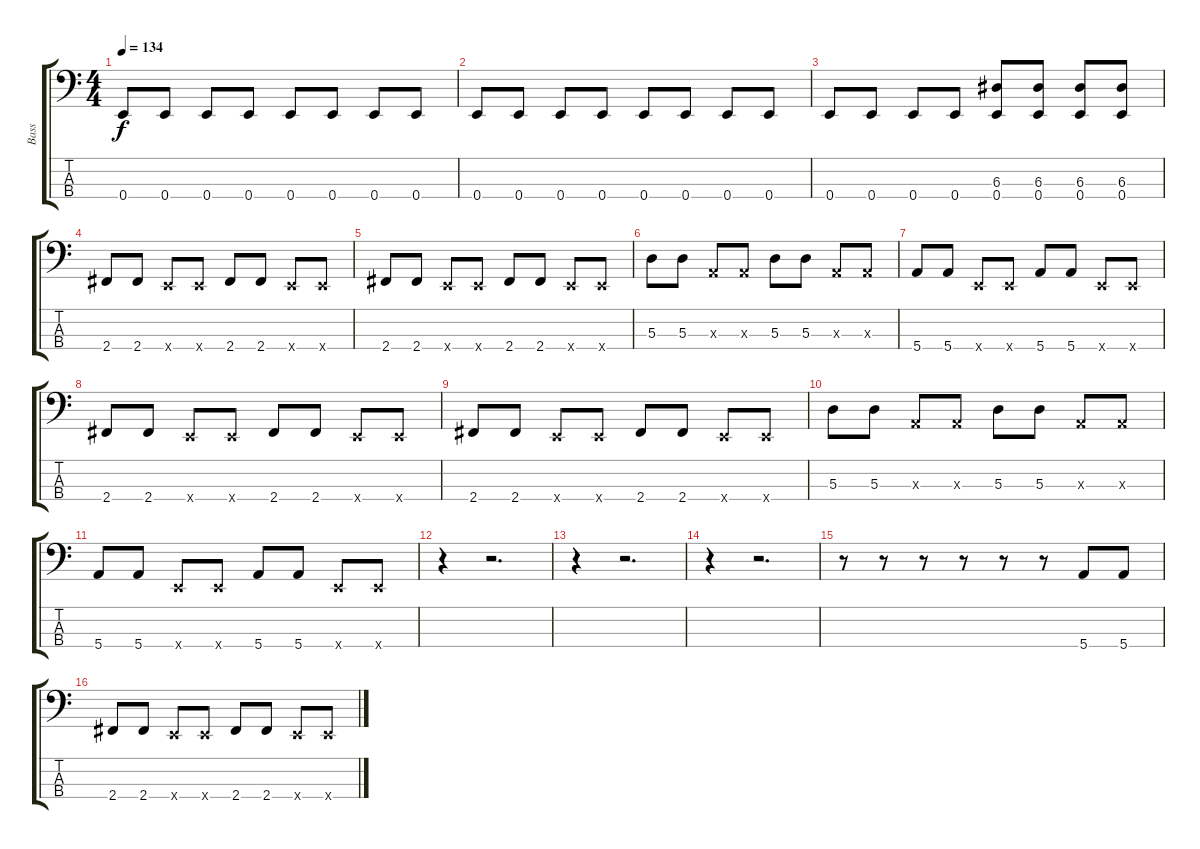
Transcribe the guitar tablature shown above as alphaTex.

\track ("Bass" "Bass") {instrument electricbasspick}
\staff {score tabs}
\tuning (G2 D2 A1 E1) {hide}
\ts (4 4)
\tempo 134
\clef f4
\ks c
0.4.8{dy f instrument electricbasspick} 0.4.8 0.4.8 0.4.8 0.4.8 0.4.8 0.4.8 0.4.8 |
0.4.8 0.4.8 0.4.8 0.4.8 0.4.8 0.4.8 0.4.8 0.4.8 |
0.4.8 0.4.8 0.4.8 0.4.8 (6.3 0.4).8 (6.3 0.4).8 (6.3 0.4).8 (6.3 0.4).8 |
2.4.8 2.4.8 0.4{x}.8 0.4{x}.8 2.4.8 2.4.8 0.4{x}.8 0.4{x}.8 |
2.4.8 2.4.8 0.4{x}.8 0.4{x}.8 2.4.8 2.4.8 0.4{x}.8 0.4{x}.8 |
5.3.8 5.3.8 0.3{x}.8 0.3{x}.8 5.3.8 5.3.8 0.3{x}.8 0.3{x}.8 |
5.4.8 5.4.8 0.4{x}.8 0.4{x}.8 5.4.8 5.4.8 0.4{x}.8 0.4{x}.8 |
2.4.8 2.4.8 0.4{x}.8 0.4{x}.8 2.4.8 2.4.8 0.4{x}.8 0.4{x}.8 |
2.4.8 2.4.8 0.4{x}.8 0.4{x}.8 2.4.8 2.4.8 0.4{x}.8 0.4{x}.8 |
5.3.8 5.3.8 0.3{x}.8 0.3{x}.8 5.3.8 5.3.8 0.3{x}.8 0.3{x}.8 |
5.4.8 5.4.8 0.4{x}.8 0.4{x}.8 5.4.8 5.4.8 0.4{x}.8 0.4{x}.8 |
r.4 r.2{d} |
r.4 r.2{d} |
r.4 r.2{d} |
r.8 r.8 r.8 r.8 r.8 r.8 5.4.8 5.4.8 |
2.4.8 2.4.8 0.4{x}.8 0.4{x}.8 2.4.8 2.4.8 0.4{x}.8 0.4{x}.8
